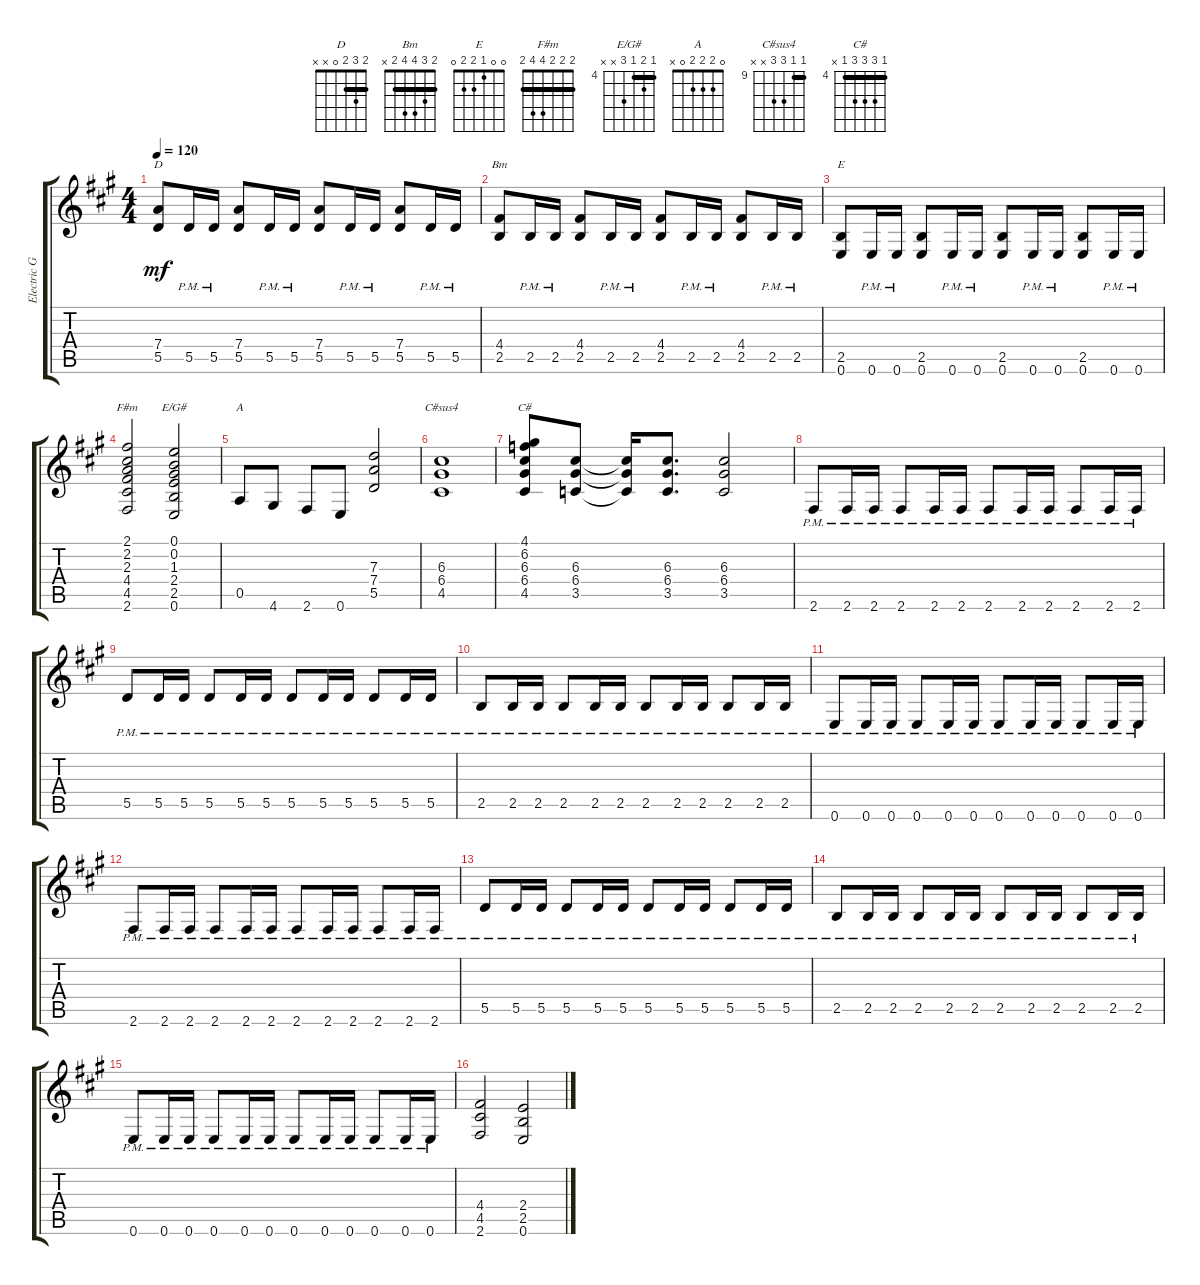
\track ("Electric Guitar - 1" "Electric G") {instrument electricbassfinger}
\staff {score tabs}
\tuning (E4 B3 G3 D3 A2 E2) {hide}
\chord ("D" 2 3 2 0 x x) {barre 2}
\chord ("Bm" 2 3 4 4 2 x) {barre 2}
\chord ("E" 0 0 1 2 2 0)
\chord ("F#m" 2 2 2 4 4 2) {barre 2}
\chord ("E/G#" 4 5 4 6 x x) {firstfret 4 barre 4}
\chord ("A" 0 2 2 2 0 x)
\chord ("C#sus4" 9 9 11 11 x x) {firstfret 9 barre 9}
\chord ("C#" 4 6 6 6 4 x) {firstfret 4 barre 4}
\ts (4 4)
\tempo 120
\clef g2
\ks f#minor
(7.4 5.5).8{ch "D" dy mf} 5.5{pm}.16 5.5{pm}.16 (7.4 5.5).8 5.5{pm}.16 5.5{pm}.16 (7.4 5.5).8 5.5{pm}.16 5.5{pm}.16 (7.4 5.5).8 5.5{pm}.16 5.5{pm}.16 |
(4.4 2.5).8{ch "Bm"} 2.5{pm}.16 2.5{pm}.16 (4.4 2.5).8 2.5{pm}.16 2.5{pm}.16 (4.4 2.5).8 2.5{pm}.16 2.5{pm}.16 (4.4 2.5).8 2.5{pm}.16 2.5{pm}.16 |
(2.5 0.6).8{ch "E"} 0.6{pm}.16 0.6{pm}.16 (2.5 0.6).8 0.6{pm}.16 0.6{pm}.16 (2.5 0.6).8 0.6{pm}.16 0.6{pm}.16 (2.5 0.6).8 0.6{pm}.16 0.6{pm}.16 |
(2.1 2.2 2.3 4.4 4.5 2.6).2{ch "F#m"} (0.1 0.2 1.3 2.4 2.5 0.6).2{ch "E/G#"} |
0.5.8{ch "A"} 4.6.8 2.6.8 0.6.8 (7.3 7.4 5.5).2 |
(6.3 6.4 4.5).1{ch "C#sus4"} |
(4.1 6.2 6.3 6.4 4.5).8{ch "C#"} (6.3 6.4 3.5).8 (6.3{t} 6.4{t} 3.5{t}).16 (6.3 6.4 3.5).8{d} (6.3 6.4 3.5).2 |
2.6{pm}.8 2.6{pm}.16 2.6{pm}.16 2.6{pm}.8 2.6{pm}.16 2.6{pm}.16 2.6{pm}.8 2.6{pm}.16 2.6{pm}.16 2.6{pm}.8 2.6{pm}.16 2.6{pm}.16 |
5.5{pm}.8 5.5{pm}.16 5.5{pm}.16 5.5{pm}.8 5.5{pm}.16 5.5{pm}.16 5.5{pm}.8 5.5{pm}.16 5.5{pm}.16 5.5{pm}.8 5.5{pm}.16 5.5{pm}.16 |
2.5{pm}.8 2.5{pm}.16 2.5{pm}.16 2.5{pm}.8 2.5{pm}.16 2.5{pm}.16 2.5{pm}.8 2.5{pm}.16 2.5{pm}.16 2.5{pm}.8 2.5{pm}.16 2.5{pm}.16 |
0.6{pm}.8 0.6{pm}.16 0.6{pm}.16 0.6{pm}.8 0.6{pm}.16 0.6{pm}.16 0.6{pm}.8 0.6{pm}.16 0.6{pm}.16 0.6{pm}.8 0.6{pm}.16 0.6{pm}.16 |
2.6{pm}.8 2.6{pm}.16 2.6{pm}.16 2.6{pm}.8 2.6{pm}.16 2.6{pm}.16 2.6{pm}.8 2.6{pm}.16 2.6{pm}.16 2.6{pm}.8 2.6{pm}.16 2.6{pm}.16 |
5.5{pm}.8 5.5{pm}.16 5.5{pm}.16 5.5{pm}.8 5.5{pm}.16 5.5{pm}.16 5.5{pm}.8 5.5{pm}.16 5.5{pm}.16 5.5{pm}.8 5.5{pm}.16 5.5{pm}.16 |
2.5{pm}.8 2.5{pm}.16 2.5{pm}.16 2.5{pm}.8 2.5{pm}.16 2.5{pm}.16 2.5{pm}.8 2.5{pm}.16 2.5{pm}.16 2.5{pm}.8 2.5{pm}.16 2.5{pm}.16 |
0.6{pm}.8 0.6{pm}.16 0.6{pm}.16 0.6{pm}.8 0.6{pm}.16 0.6{pm}.16 0.6{pm}.8 0.6{pm}.16 0.6{pm}.16 0.6{pm}.8 0.6{pm}.16 0.6{pm}.16 |
(4.4 4.5 2.6).2 (2.4 2.5 0.6).2
